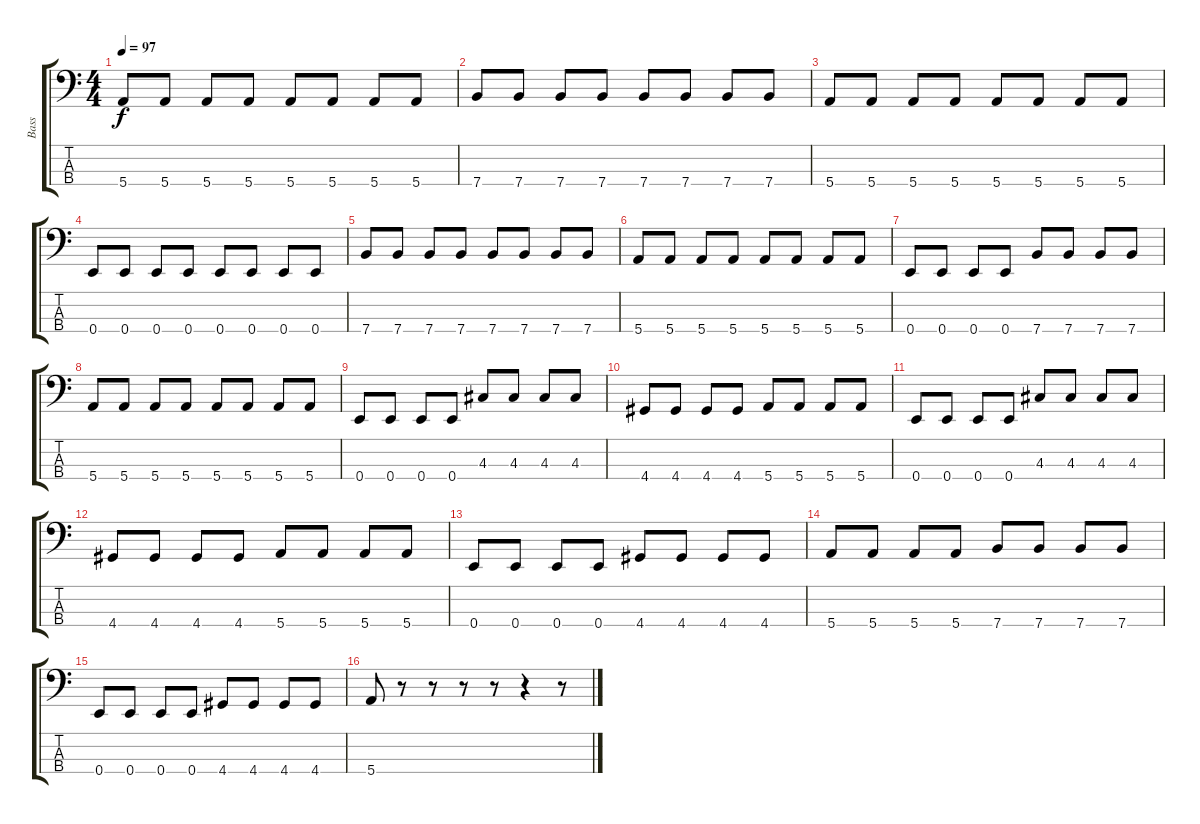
\track ("Bass" "Bass") {instrument electricbassfinger}
\staff {score tabs}
\tuning (G2 D2 A1 E1) {hide}
\ts (4 4)
\tempo 97
\clef f4
\ks c
5.4.8{dy f} 5.4.8 5.4.8 5.4.8 5.4.8 5.4.8 5.4.8 5.4.8 |
7.4.8 7.4.8 7.4.8 7.4.8 7.4.8 7.4.8 7.4.8 7.4.8 |
5.4.8 5.4.8 5.4.8 5.4.8 5.4.8 5.4.8 5.4.8 5.4.8 |
0.4.8 0.4.8 0.4.8 0.4.8 0.4.8 0.4.8 0.4.8 0.4.8 |
7.4.8 7.4.8 7.4.8 7.4.8 7.4.8 7.4.8 7.4.8 7.4.8 |
5.4.8 5.4.8 5.4.8 5.4.8 5.4.8 5.4.8 5.4.8 5.4.8 |
0.4.8 0.4.8 0.4.8 0.4.8 7.4.8 7.4.8 7.4.8 7.4.8 |
5.4.8 5.4.8 5.4.8 5.4.8 5.4.8 5.4.8 5.4.8 5.4.8 |
0.4.8 0.4.8 0.4.8 0.4.8 4.3.8 4.3.8 4.3.8 4.3.8 |
4.4.8 4.4.8 4.4.8 4.4.8 5.4.8 5.4.8 5.4.8 5.4.8 |
0.4.8 0.4.8 0.4.8 0.4.8 4.3.8 4.3.8 4.3.8 4.3.8 |
4.4.8 4.4.8 4.4.8 4.4.8 5.4.8 5.4.8 5.4.8 5.4.8 |
0.4.8 0.4.8 0.4.8 0.4.8 4.4.8 4.4.8 4.4.8 4.4.8 |
5.4.8 5.4.8 5.4.8 5.4.8 7.4.8 7.4.8 7.4.8 7.4.8 |
0.4.8 0.4.8 0.4.8 0.4.8 4.4.8 4.4.8 4.4.8 4.4.8 |
5.4.8 r.8 r.8 r.8 r.8 r.4 r.8
